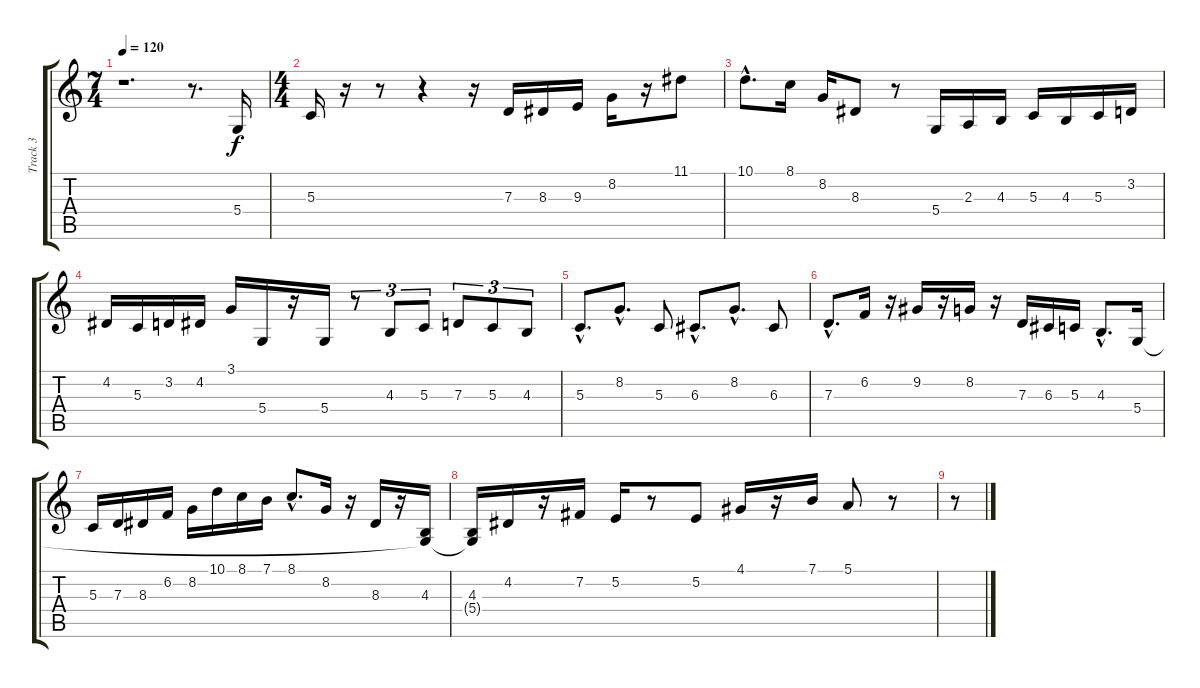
\track ("Track 3" "Track 3") {instrument flute}
\staff {score tabs}
\tuning (E4 B3 G3 D3 A2 E2) {hide}
\ts (7 4)
\tempo 120
\clef g2
\ks c
r.1{d dy f instrument flute} r.8{d} 5.4.16 |
\ts (4 4)
5.3.16 r.16 r.8 r.4 r.16 7.3.16 8.3.16 9.3.16 8.2.16 r.16 11.1.8 |
10.1{hac}.8{d} 8.1.16 8.2.16 8.3.8 r.8 5.4.16 2.3.16 4.3.16 5.3.16 4.3.16 5.3.16 3.2.16 |
4.2.16 5.3.16 3.2.16 4.2.16 3.1.16 5.4.16 r.16 5.4.16 r.8{tu (3 2)} 4.3.8{tu (3 2)} 5.3.8{tu (3 2)} 7.3.8{tu (3 2)} 5.3.8{tu (3 2)} 4.3.8{tu (3 2)} |
5.3{hac}.8{d} 8.2{hac}.8{d} 5.3.8 6.3{hac}.8{d} 8.2{hac}.8{d} 6.3.8 |
7.3{hac}.8{d} 6.2.16 r.16 9.2.16 r.16 8.2.16 r.16 7.3.16 6.3.16 5.3.16 4.3{hac}.8{d} 5.4.16 |
5.3.16 7.3.16 8.3.16 6.2.16 8.2.16 10.1.16 8.1.16 7.1.16 8.1{hac}.8{d} 8.2.16 r.16 8.3.16 r.16 (4.3 5.4{t}).16 |
(4.3 5.4{t}).16 4.2.16 r.16 7.2.16 5.2.16 r.8 5.2.8 4.1.16 r.16 7.1.16 5.1.8 r.8 |
r.8
